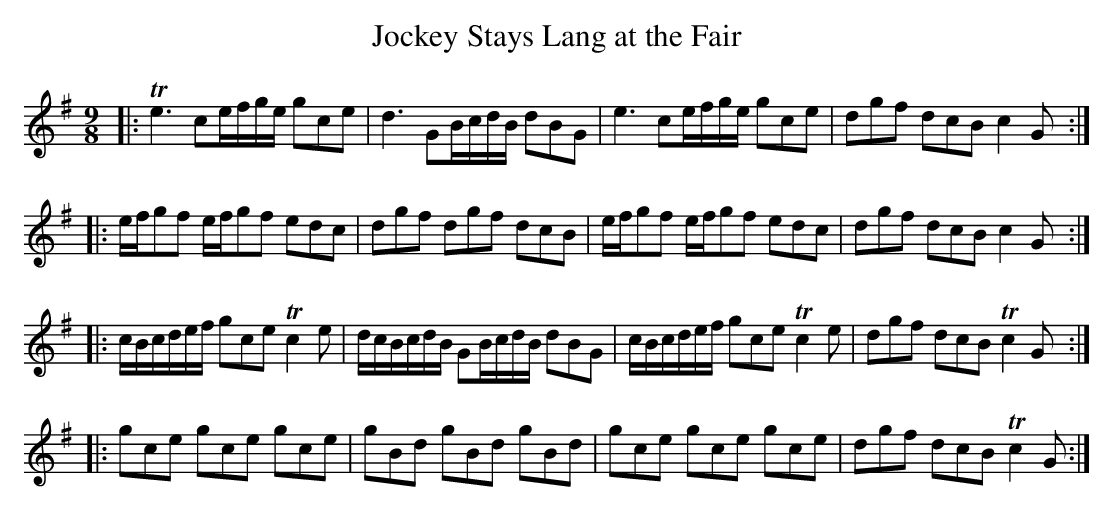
X:1
T:Jockey Stays Lang at the Fair
M:9/8
L:1/8
K:G
|:\
Te3 ce/f/g/e/ gce | d3 GB/c/d/B/ dBG |\
e3 ce/f/g/e/ gce | dgf dcB c2G :|
|:\
e/f/gf e/f/gf edc | dgf dgf dcB |\
e/f/gf e/f/gf edc | dgf dcB c2G :|
|:\
c/B/c/d/e/f/ gce Tc2e | d/c/B/c/d/B/ GB/c/d/B/ dBG |\
c/B/c/d/e/f/ gce Tc2e | dgf dcB Tc2G :|
|:\
gce gce gce | gBd gBd gBd |\
gce gce gce | dgf dcB Tc2G :|
